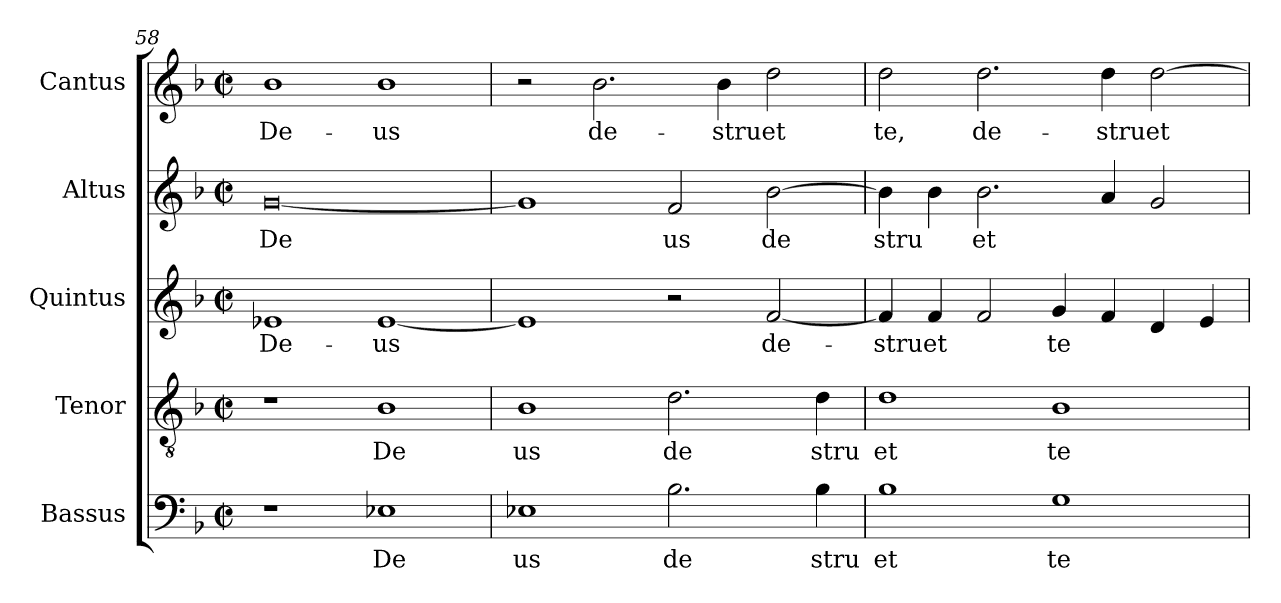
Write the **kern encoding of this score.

**kern	**text	**kern	**text	**kern	**text	**kern	**text	**kern	**text
*part5	*part5	*part4	*part4	*part3	*part3	*part2	*part2	*part1	*part1
*staff5	*staff5	*staff4	*staff4	*staff3	*staff3	*staff2	*staff2	*staff1	*staff1
*I"Bassus	*	*I"Tenor	*	*I"Quintus	*	*I"Altus	*	*I"Cantus	*
*clefF4	*	*clefGv2	*	*clefG2	*	*clefG2	*	*clefG2	*
*k[b-]	*	*k[b-]	*	*k[b-]	*	*k[b-]	*	*k[b-]	*
*F:	*	*F:	*	*F:	*	*F:	*	*F:	*
*M2/2	*	*M2/2	*	*M2/2	*	*M2/2	*	*M2/2	*
*met(c|)	*	*met(c|)	*	*met(c|)	*	*met(c|)	*	*met(c|)	*
=58	=58	=58	=58	=58	=58	=58	=58	=58	=58
!	!	!	!	!	!LO:LY:b:cj	!	!LO:LY:b:cj	!	!LO:LY:b:cj
1r	.	1r	.	1e-X	De-	[<0g	De	1b-	De-
!	!LO:LY:b:cj	!	!LO:LY:b:cj	!	!LO:LY:b:cj	!	!	!	!LO:LY:b:cj
1E-X	De	1B-	De	[<1e-	-us	.	.	1b-	-us
=59	=59	=59	=59	=59	=59	=59	=59	=59	=59
!	!LO:LY:b:cj	!	!LO:LY:b:cj	!	!LO:LY:b:cj	!	!LO:LY:b:cj	!	!
1E-X	us	1B-	us	1e-]	.	1g]	.	2r	.
!	!	!	!	!	!	!	!	!	!LO:LY:b:cj
.	.	.	.	.	.	.	.	2.b-\	de-
!	!LO:LY:b:cj	!	!LO:LY:b:cj	!	!	!	!LO:LY:b:cj	!	!
2.B-\	de	2.d\	de	2r	.	2f/	us	.	.
!	!	!	!	!	!	!	!	!	!LO:LY:b:cj
.	.	.	.	.	.	.	.	4b-\	-struet
!	!	!	!	!	!LO:LY:b:cj	!	!LO:LY:b:cj	!	!LO:LY:b:cj
.	.	.	.	[<2f/	de-	[>2b-\	de	2dd\	.
!	!LO:LY:b:cj	!	!LO:LY:b:cj	!	!	!	!	!	!
4B-\	stru	4d\	stru	.	.	.	.	.	.
=60	=60	=60	=60	=60	=60	=60	=60	=60	=60
!	!LO:LY:b:cj	!	!LO:LY:b:cj	!	!LO:LY:b:cj	!	!LO:LY:b:cj	!	!LO:LY:b:cj
1B-	et	1d	et	4f/]	-struet	4b-\]	stru	2dd\	te,
!	!	!	!	!	!LO:LY:b:cj	!	!LO:LY:b:cj	!	!
.	.	.	.	4f/	.	4b-\	.	.	.
!	!	!	!	!	!LO:LY:b:cj	!	!LO:LY:b:cj	!	!LO:LY:b:cj
.	.	.	.	2f/	.	2.b-\	et	2.dd\	de-
!	!LO:LY:b:cj	!	!LO:LY:b:cj	!	!LO:LY:b:cj	!	!	!	!
1G	te	1B-	te	4g/	te	.	.	.	.
!	!	!	!	!	!LO:LY:b:cj	!	!LO:LY:b:cj	!	!LO:LY:b:cj
.	.	.	.	4f/	.	4a/	.	4dd\	-struet
!	!	!	!	!	!LO:LY:b:cj	!	!LO:LY:b:cj	!	!LO:LY:b:cj
.	.	.	.	4d/	.	2g/	.	[>2dd\	.
!	!	!	!	!	!LO:LY:b:cj	!	!	!	!
.	.	.	.	4e/	.	.	.	.	.
=	=	=	=	=	=	=	=	=	=
*-	*-	*-	*-	*-	*-	*-	*-	*-	*-
